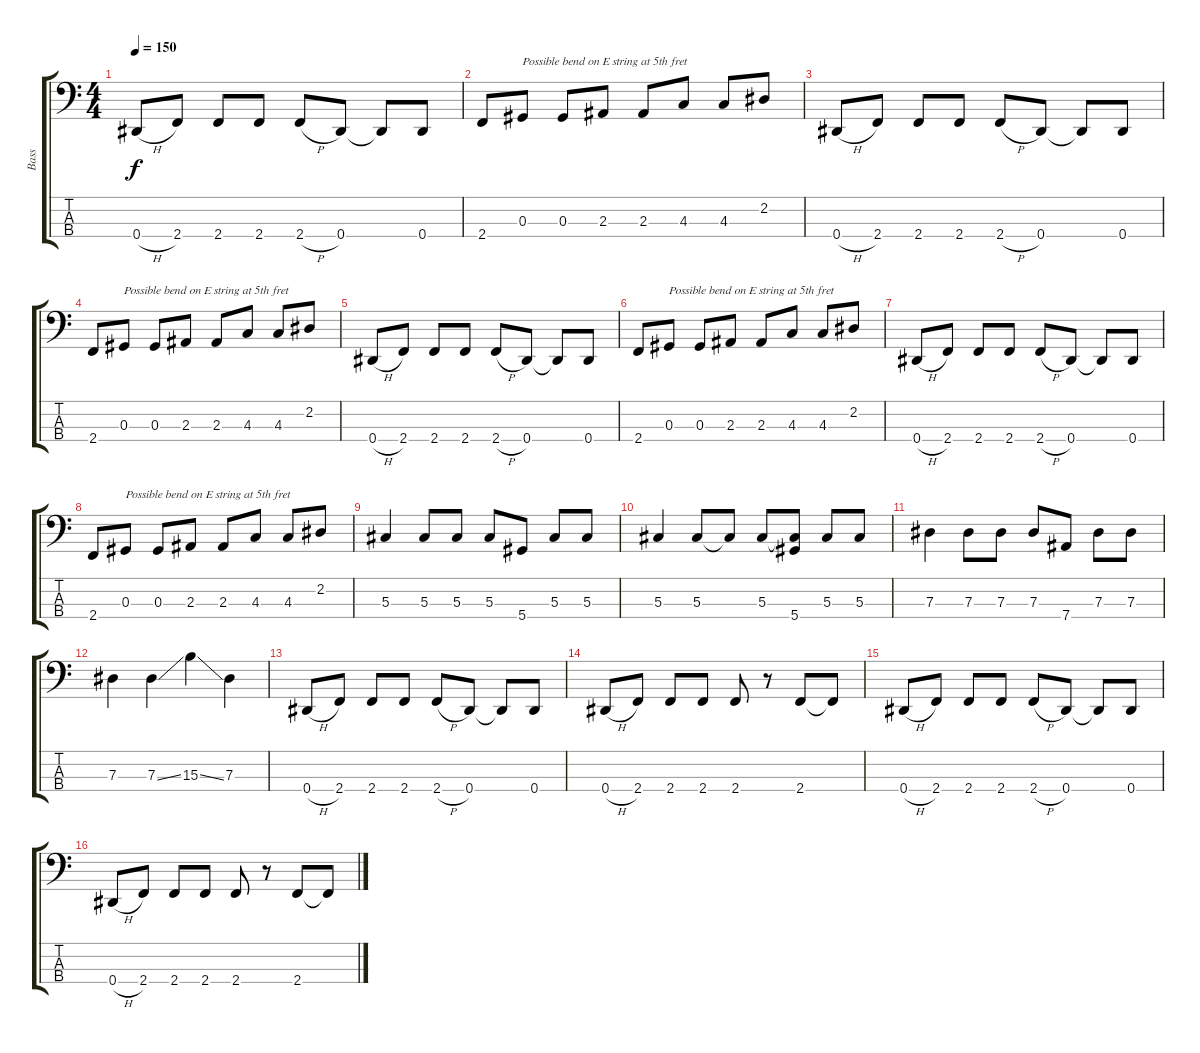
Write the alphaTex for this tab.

\track ("Bass" "Bass") {instrument electricbasspick}
\staff {score tabs}
\tuning (Gb2 Db2 Ab1 Eb1) {hide}
\ts (4 4)
\tempo 150
\clef f4
\ks c
0.4{h}.8{dy f} 2.4.8 2.4.8 2.4.8 2.4{h}.8 0.4.8 0.4{t}.8 0.4.8 |
2.4.8 0.3.8{txt "Possible bend on E string at 5th fret"} 0.3.8 2.3.8 2.3.8 4.3.8 4.3.8 2.2.8 |
0.4{h}.8 2.4.8 2.4.8 2.4.8 2.4{h}.8 0.4.8 0.4{t}.8 0.4.8 |
2.4.8 0.3.8{txt "Possible bend on E string at 5th fret"} 0.3.8 2.3.8 2.3.8 4.3.8 4.3.8 2.2.8 |
0.4{h}.8 2.4.8 2.4.8 2.4.8 2.4{h}.8 0.4.8 0.4{t}.8 0.4.8 |
2.4.8 0.3.8{txt "Possible bend on E string at 5th fret"} 0.3.8 2.3.8 2.3.8 4.3.8 4.3.8 2.2.8 |
0.4{h}.8 2.4.8 2.4.8 2.4.8 2.4{h}.8 0.4.8 0.4{t}.8 0.4.8 |
2.4.8 0.3.8{txt "Possible bend on E string at 5th fret"} 0.3.8 2.3.8 2.3.8 4.3.8 4.3.8 2.2.8 |
5.3.4 5.3.8 5.3.8 5.3.8 5.4.8 5.3.8 5.3.8 |
5.3.4 5.3.8 5.3{t}.8 5.3.8 (5.3{t} 5.4).8 5.3.8 5.3.8 |
7.3.4 7.3.8 7.3.8 7.3.8 7.4.8 7.3.8 7.3.8 |
7.3.4 7.3{ss}.4 15.3{ss}.4 7.3.4 |
0.4{h}.8 2.4.8 2.4.8 2.4.8 2.4{h}.8 0.4.8 0.4{t}.8 0.4.8 |
0.4{h}.8 2.4.8 2.4.8 2.4.8 2.4.8 r.8 2.4.8 2.4{t}.8 |
0.4{h}.8 2.4.8 2.4.8 2.4.8 2.4{h}.8 0.4.8 0.4{t}.8 0.4.8 |
0.4{h}.8 2.4.8 2.4.8 2.4.8 2.4.8 r.8 2.4.8 2.4{t}.8
